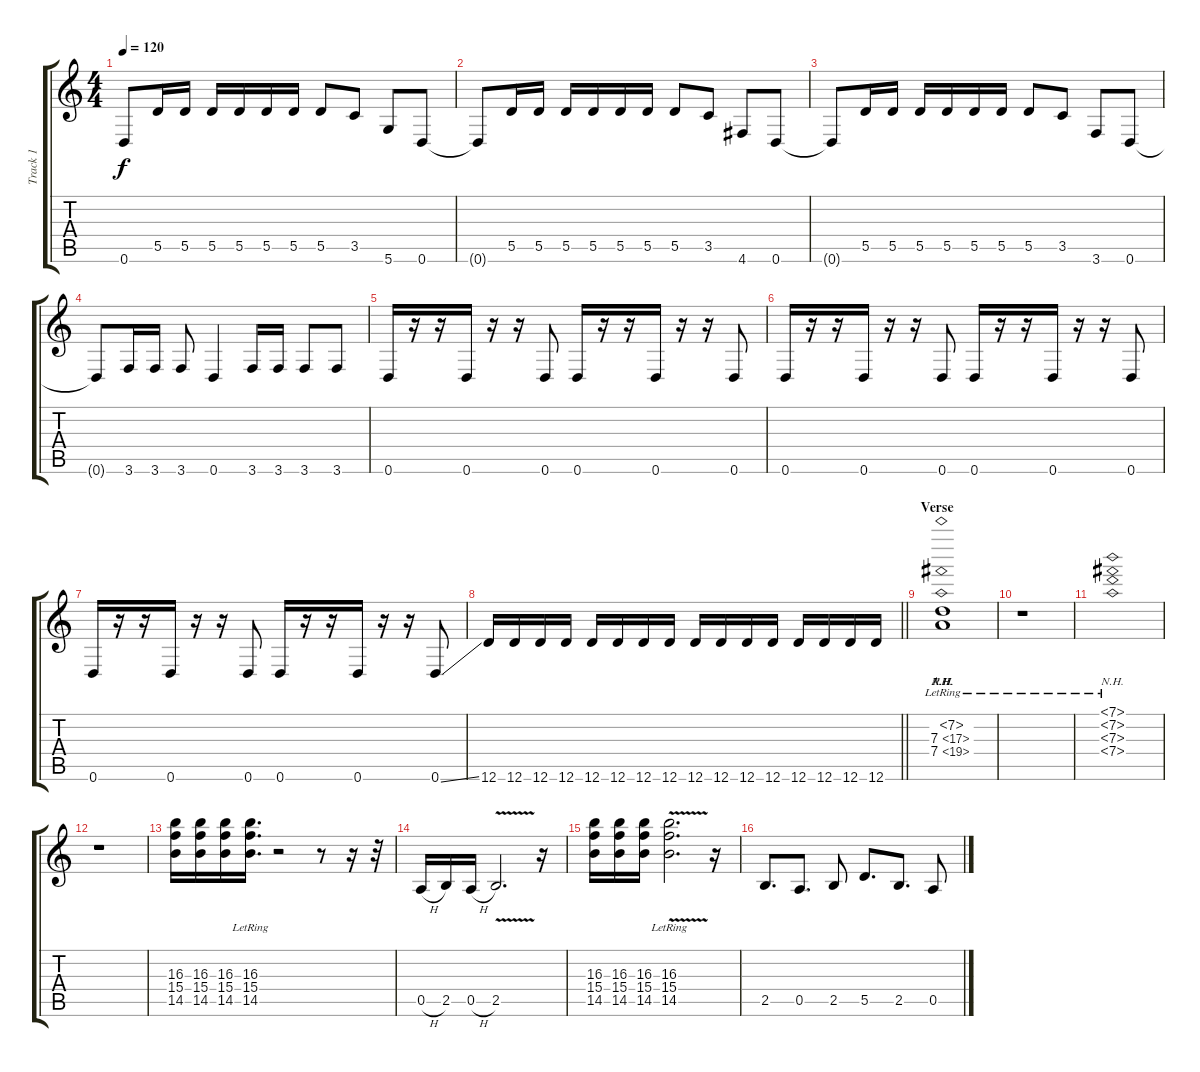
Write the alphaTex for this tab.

\track ("Track 1" "Track 1") {instrument acousticguitarnylon}
\staff {score tabs}
\tuning (E4 B3 G3 D3 A2 D2) {hide}
\ts (4 4)
\tempo 120
\clef g2
\ks c
0.6{t}.8{dy f} 5.5.16 5.5.16 5.5.16 5.5.16 5.5.16 5.5.16 5.5.8 3.5.8 5.6.8 0.6.8 |
0.6{t}.8 5.5.16 5.5.16 5.5.16 5.5.16 5.5.16 5.5.16 5.5.8 3.5.8 4.6.8 0.6.8 |
0.6{t}.8 5.5.16 5.5.16 5.5.16 5.5.16 5.5.16 5.5.16 5.5.8 3.5.8 3.6.8 0.6.8 |
0.6{t}.8 3.6.16 3.6.16 3.6.8 0.6.4 3.6.16 3.6.16 3.6.8 3.6.8 |
0.6.16 r.16 r.16 0.6.16 r.16 r.16 0.6.8 0.6.16 r.16 r.16 0.6.16 r.16 r.16 0.6.8 |
0.6.16 r.16 r.16 0.6.16 r.16 r.16 0.6.8 0.6.16 r.16 r.16 0.6.16 r.16 r.16 0.6.8 |
0.6.16 r.16 r.16 0.6.16 r.16 r.16 0.6.8 0.6.16 r.16 r.16 0.6.16 r.16 r.16 0.6{ss}.8 |
\barLineRight lightlight
12.6.16 12.6.16 12.6.16 12.6.16 12.6.16 12.6.16 12.6.16 12.6.16 12.6.16 12.6.16 12.6.16 12.6.16 12.6.16 12.6.16 12.6.16 12.6.16 |
\section ("" "Verse")
(7.2{nh lr} 7.3{ah 10 lr} 7.4{ph 12 lr}).1 |
r.1 |
(7.1{nh lr} 7.2{nh lr} 7.3{nh lr} 7.4{nh lr}).1 |
r.1 |
(16.3 15.4 14.5).16 (16.3 15.4 14.5).16 (16.3 15.4 14.5).16 (16.3{lr} 15.4 14.5).16{d} r.2 r.8 r.16 r.32 |
0.5{h}.16 2.5.16 0.5{h}.16 2.5{v}.2{d} r.16 |
(16.3 15.4 14.5).16 (16.3 15.4 14.5).16 (16.3 15.4 14.5).16 (16.3{lr} 15.4 14.5{v}).2{d} r.16 |
2.5.8{d} 0.5.8{d} 2.5.8 5.5.8{d} 2.5.8{d} 0.5.8
